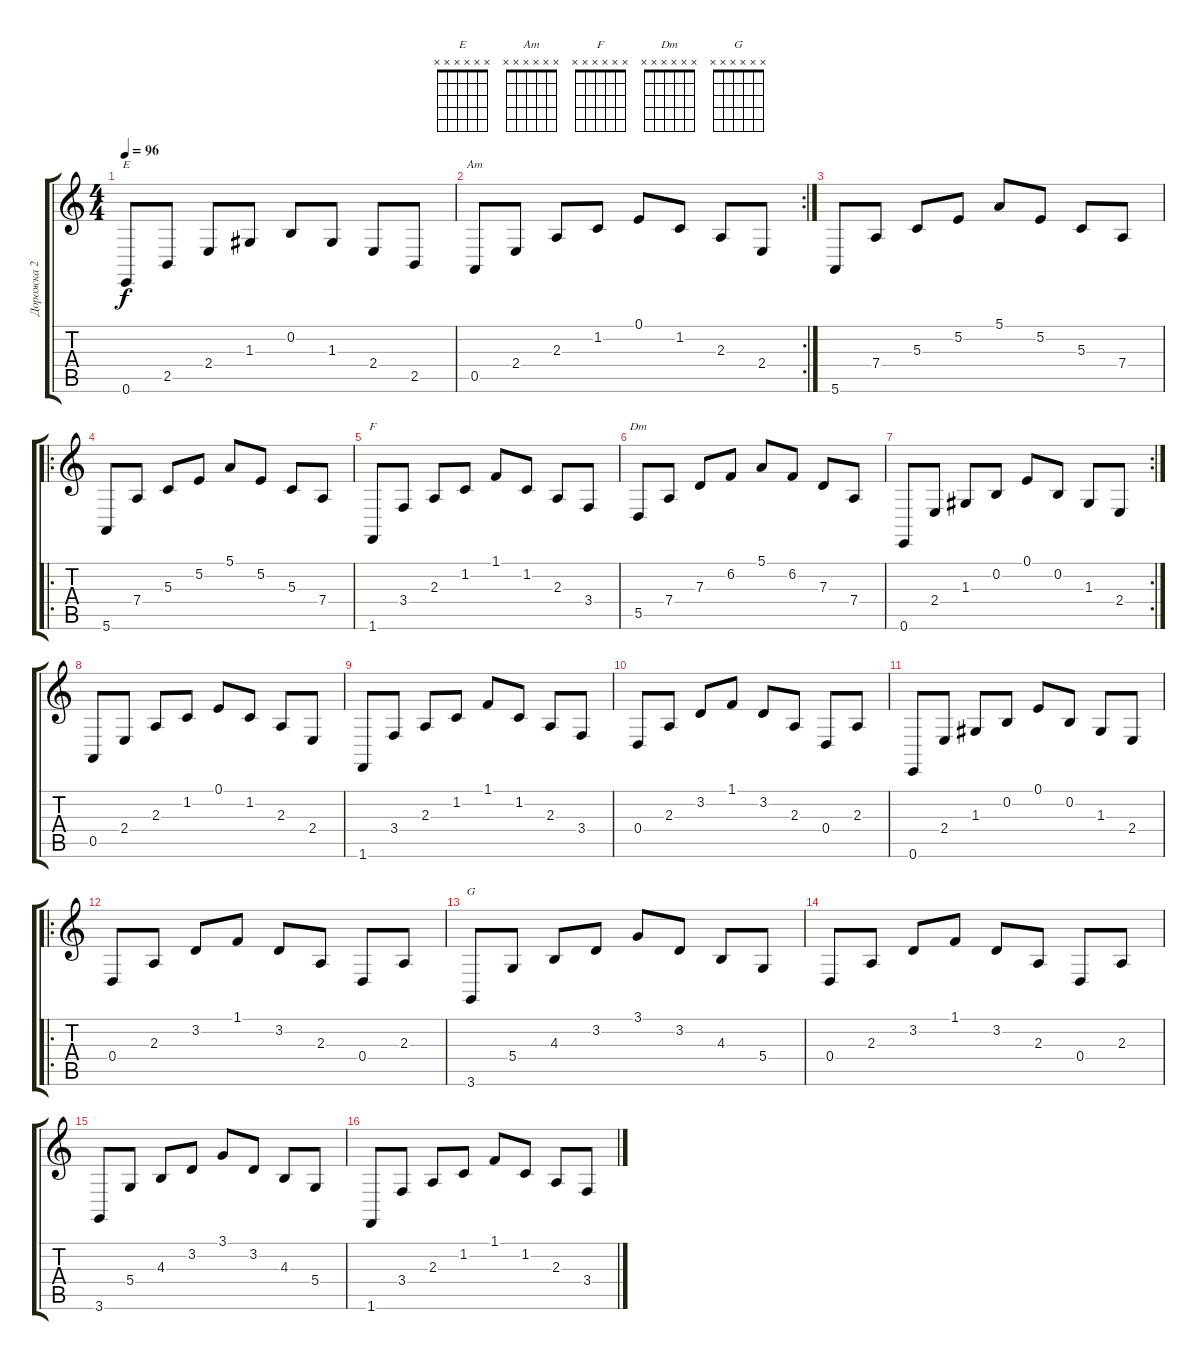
\track ("Дорожка 2" "Дорожка 2") {instrument acousticgrandpiano}
\staff {score tabs}
\tuning (E4 B3 G3 D3 A2 E2) {hide}
\chord ("E" x x x x x x)
\chord ("Am" x x x x x x)
\chord ("F" x x x x x x)
\chord ("Dm" x x x x x x)
\chord ("G" x x x x x x)
\ts (4 4)
\tempo 96
\clef g2
\ks c
0.6.8{ch "E" dy f} 2.5.8 2.4.8 1.3.8 0.2.8 1.3.8 2.4.8 2.5.8 |
\rc 2
0.5.8{ch "Am"} 2.4.8 2.3.8 1.2.8 0.1.8 1.2.8 2.3.8 2.4.8 |
5.6.8 7.4.8 5.3.8 5.2.8 5.1.8 5.2.8 5.3.8 7.4.8 |
\ro
5.6.8 7.4.8 5.3.8 5.2.8 5.1.8 5.2.8 5.3.8 7.4.8 |
1.6.8{ch "F"} 3.4.8 2.3.8 1.2.8 1.1.8 1.2.8 2.3.8 3.4.8 |
5.5.8{ch "Dm"} 7.4.8 7.3.8 6.2.8 5.1.8 6.2.8 7.3.8 7.4.8 |
\rc 2
0.6.8 2.4.8 1.3.8 0.2.8 0.1.8 0.2.8 1.3.8 2.4.8 |
0.5.8 2.4.8 2.3.8 1.2.8 0.1.8 1.2.8 2.3.8 2.4.8 |
1.6.8 3.4.8 2.3.8 1.2.8 1.1.8 1.2.8 2.3.8 3.4.8 |
0.4.8 2.3.8 3.2.8 1.1.8 3.2.8 2.3.8 0.4.8 2.3.8 |
0.6.8 2.4.8 1.3.8 0.2.8 0.1.8 0.2.8 1.3.8 2.4.8 |
\ro
0.4.8 2.3.8 3.2.8 1.1.8 3.2.8 2.3.8 0.4.8 2.3.8 |
3.6.8{ch "G"} 5.4.8 4.3.8 3.2.8 3.1.8 3.2.8 4.3.8 5.4.8 |
0.4.8 2.3.8 3.2.8 1.1.8 3.2.8 2.3.8 0.4.8 2.3.8 |
3.6.8 5.4.8 4.3.8 3.2.8 3.1.8 3.2.8 4.3.8 5.4.8 |
1.6.8 3.4.8 2.3.8 1.2.8 1.1.8 1.2.8 2.3.8 3.4.8
